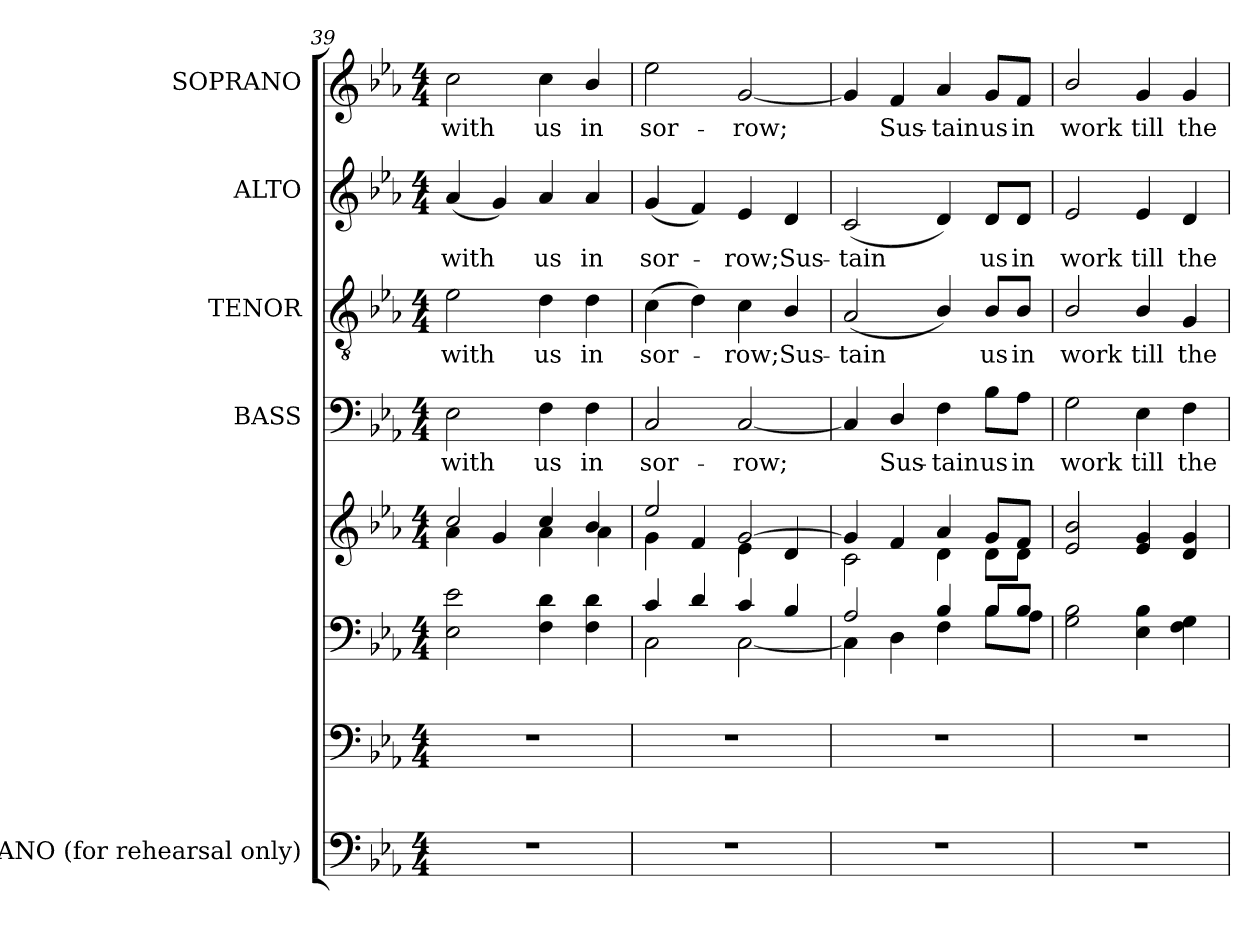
**kern	**kern	**kern	**kern	**kern	**text	**kern	**text	**kern	**text	**kern	**text
*part5	*part5	*part5	*part5	*part4	*part4	*part3	*part3	*part2	*part2	*part1	*part1
*staff8	*staff7	*staff6	*staff5	*staff4	*staff4	*staff3	*staff3	*staff2	*staff2	*staff1	*staff1
*I"PIANO (for  rehearsal only)	*	*	*	*I"BASS	*	*I"TENOR	*	*I"ALTO	*	*I"SOPRANO	*
*I'Pno.	*	*	*	*I'B.	*	*I'T.	*	*I'A.	*	*I'S.	*
*clefF4	*clefF4	*clefF4	*clefG2	*clefF4	*	*clefGv2	*	*clefG2	*	*clefG2	*
*	*	*	*	*	*	*ITrd7c12	*	*	*	*	*
*k[b-e-a-]	*k[b-e-a-]	*k[b-e-a-]	*k[b-e-a-]	*k[b-e-a-]	*	*k[b-e-a-]	*	*k[b-e-a-]	*	*k[b-e-a-]	*
*E-:	*E-:	*E-:	*E-:	*E-:	*	*E-:	*	*E-:	*	*E-:	*
*M4/4	*M4/4	*M4/4	*M4/4	*M4/4	*	*M4/4	*	*M4/4	*	*M4/4	*
=39	=39	=39	=39	=39	=39	=39	=39	=39	=39	=39	=39
*	*	*	*^	*	*	*	*	*	*	*	*
!	!	!	!	!	!	!LO:LY:b:color=#000000	!	!	!	!	!	!
!	!	!	!	!	!	!	!	!LO:LY:b:color=#000000	!	!	!	!
!	!	!	!	!	!	!	!	!	!	!LO:LY:b:color=#000000	!	!
!	!	!	!	!	!	!	!	!	!	!	!	!LO:LY:b:color=#000000
1r	1r	2E-i\ 2e-i	2cci/	4a-i\	2E-i\	with	2E-i\	with	(4a-i/	with	2cci\	with
.	.	.	.	4gi/	.	.	.	.	4gi/)	.	.	.
!	!	!	!	!	!	!LO:LY:b:color=#000000	!	!	!	!	!	!
!	!	!	!	!	!	!	!	!LO:LY:b:color=#000000	!	!	!	!
!	!	!	!	!	!	!	!	!	!	!LO:LY:b:color=#000000	!	!
!	!	!	!	!	!	!	!	!	!	!	!	!LO:LY:b:color=#000000
.	.	4Fi\ 4di	4cci/	4a-i\	4Fi\	us	4Di\	us	4a-i/	us	4cci\	us
!	!	!	!	!	!	!LO:LY:b:color=#000000	!	!	!	!	!	!
!	!	!	!	!	!	!	!	!LO:LY:b:color=#000000	!	!	!	!
!	!	!	!	!	!	!	!	!	!	!LO:LY:b:color=#000000	!	!
!	!	!	!	!	!	!	!	!	!	!	!	!LO:LY:b:color=#000000
.	.	4Fi\ 4di	4b-i/	4a-i\	4Fi\	in	4Di\	in	4a-i/	in	4b-i/	in
=40	=40	=40	=40	=40	=40	=40	=40	=40	=40	=40	=40	=40
*	*	*^	*	*	*	*	*	*	*	*	*	*
!	!	!	!	!	!	!	!LO:LY:b:color=#000000	!	!	!	!	!	!
!	!	!	!	!	!	!	!	!	!LO:LY:b:color=#000000	!	!	!	!
!	!	!	!	!	!	!	!	!	!	!	!LO:LY:b:color=#000000	!	!
!	!	!	!	!	!	!	!	!	!	!	!	!	!LO:LY:b:color=#000000
1r	1r	4ci/	2Ci\	2ee-i/	4gi\	2Ci/	sor-	(4Ci\	sor-	(4gi/	sor-	2ee-i\	sor-
.	.	4di/	.	.	4fi/	.	.	4Di\)	.	4fi/)	.	.	.
!	!	!	!	!	!	!	!LO:LY:b:color=#000000	!	!	!	!	!	!
!	!	!	!	!	!	!	!	!	!LO:LY:b:color=#000000	!	!	!	!
!	!	!	!	!	!	!	!	!	!	!	!LO:LY:b:color=#000000	!	!
!	!	!	!	!	!	!	!	!	!	!	!	!	!LO:LY:b:color=#000000
.	.	4ci/	[2Ci\	[2gi/	4e-i\	[2Ci/	-row;	4Ci\	-row;	4e-i/	-row;	[2gi/	-row;
!	!	!	!	!	!	!	!	!	!LO:LY:b:color=#000000	!	!	!	!
!	!	!	!	!	!	!	!	!	!	!	!LO:LY:b:color=#000000	!	!
.	.	4B-i/	.	.	4di/	.	.	4BB-i/	Sus-	4di/	Sus-	.	.
=41	=41	=41	=41	=41	=41	=41	=41	=41	=41	=41	=41	=41	=41
!	!	!	!	!	!	!	!	!	!LO:LY:b:color=#000000	!	!	!	!
!	!	!	!	!	!	!	!	!	!	!	!LO:LY:b:color=#000000	!	!
1r	1r	2A-i/	4Ci\]	4gi/]	2ci\	4Ci/]	.	(2AA-i/	-tain	(2ci/	-tain	4gi/]	.
!	!	!	!	!	!	!	!LO:LY:b:color=#000000	!	!	!	!	!	!
!	!	!	!	!	!	!	!	!	!	!	!	!	!LO:LY:b:color=#000000
.	.	.	4Di\	4fi/	.	4Di/	Sus-	.	.	.	.	4fi/	Sus-
!	!	!	!	!	!	!	!LO:LY:b:color=#000000	!	!	!	!	!	!
!	!	!	!	!	!	!	!	!	!	!	!	!	!LO:LY:b:color=#000000
.	.	4B-i/	4Fi\	4a-i/	4di\	4Fi\	-tain	4BB-i/)	.	4di/)	.	4a-i/	-tain
!	!	!	!	!	!	!	!LO:LY:b:color=#000000	!	!	!	!	!	!
!	!	!	!	!	!	!	!	!	!LO:LY:b:color=#000000	!	!	!	!
!	!	!	!	!	!	!	!	!	!	!	!LO:LY:b:color=#000000	!	!
!	!	!	!	!	!	!	!	!	!	!	!	!	!LO:LY:b:color=#000000
.	.	8B-i/L	8B-i\L	8gi/L	8di\L	8B-i\L	us	8BB-i/L	us	8di/L	us	8gi/L	us
!	!	!	!	!	!	!	!LO:LY:b:color=#000000	!	!	!	!	!	!
!	!	!	!	!	!	!	!	!	!LO:LY:b:color=#000000	!	!	!	!
!	!	!	!	!	!	!	!	!	!	!	!LO:LY:b:color=#000000	!	!
!	!	!	!	!	!	!	!	!	!	!	!	!	!LO:LY:b:color=#000000
.	.	8B-i/J	8A-i\J	8fi/J	8di\J	8A-i\J	in	8BB-i/J	in	8di/J	in	8fi/J	in
*	*	*v	*v	*	*	*	*	*	*	*	*	*	*
*	*	*	*v	*v	*	*	*	*	*	*	*	*
=42	=42	=42	=42	=42	=42	=42	=42	=42	=42	=42	=42
*	*	*^	*^	*	*	*	*	*	*	*	*
!	!	!	!	!	!	!	!LO:LY:b:color=#000000	!	!	!	!	!	!
*	*	*v	*v	*	*	*	*	*	*	*	*	*	*
*	*	*	*v	*v	*	*	*	*	*	*	*	*
*	*	*^	*^	*	*	*	*	*	*	*	*
!	!	!	!	!	!	!	!	!	!LO:LY:b:color=#000000	!	!	!	!
*	*	*v	*v	*	*	*	*	*	*	*	*	*	*
*	*	*	*v	*v	*	*	*	*	*	*	*	*
*	*	*^	*^	*	*	*	*	*	*	*	*
!	!	!	!	!	!	!	!	!	!	!	!LO:LY:b:color=#000000	!	!
*	*	*v	*v	*	*	*	*	*	*	*	*	*	*
*	*	*	*v	*v	*	*	*	*	*	*	*	*
*	*	*^	*^	*	*	*	*	*	*	*	*
!	!	!	!	!	!	!	!	!	!	!	!	!	!LO:LY:b:color=#000000
*	*	*v	*v	*	*	*	*	*	*	*	*	*	*
*	*	*	*v	*v	*	*	*	*	*	*	*	*
1r	1r	2Gi\ 2B-i	2e-i/ 2b-i	2Gi\	work	2BB-i/	work	2e-i/	work	2b-i/	work
!	!	!	!	!	!LO:LY:b:color=#000000	!	!	!	!	!	!
!	!	!	!	!	!	!	!LO:LY:b:color=#000000	!	!	!	!
!	!	!	!	!	!	!	!	!	!LO:LY:b:color=#000000	!	!
!	!	!	!	!	!	!	!	!	!	!	!LO:LY:b:color=#000000
.	.	4E-i\ 4B-i	4e-i/ 4gi	4E-i\	till	4BB-i/	till	4e-i/	till	4gi/	till
!	!	!	!	!	!LO:LY:b:color=#000000	!	!	!	!	!	!
!	!	!	!	!	!	!	!LO:LY:b:color=#000000	!	!	!	!
!	!	!	!	!	!	!	!	!	!LO:LY:b:color=#000000	!	!
!	!	!	!	!	!	!	!	!	!	!	!LO:LY:b:color=#000000
.	.	4Fi\ 4Gi	4di/ 4gi	4Fi\	the	4GGi/	the	4di/	the	4gi/	the
=	=	=	=	=	=	=	=	=	=	=	=
*-	*-	*-	*-	*-	*-	*-	*-	*-	*-	*-	*-
